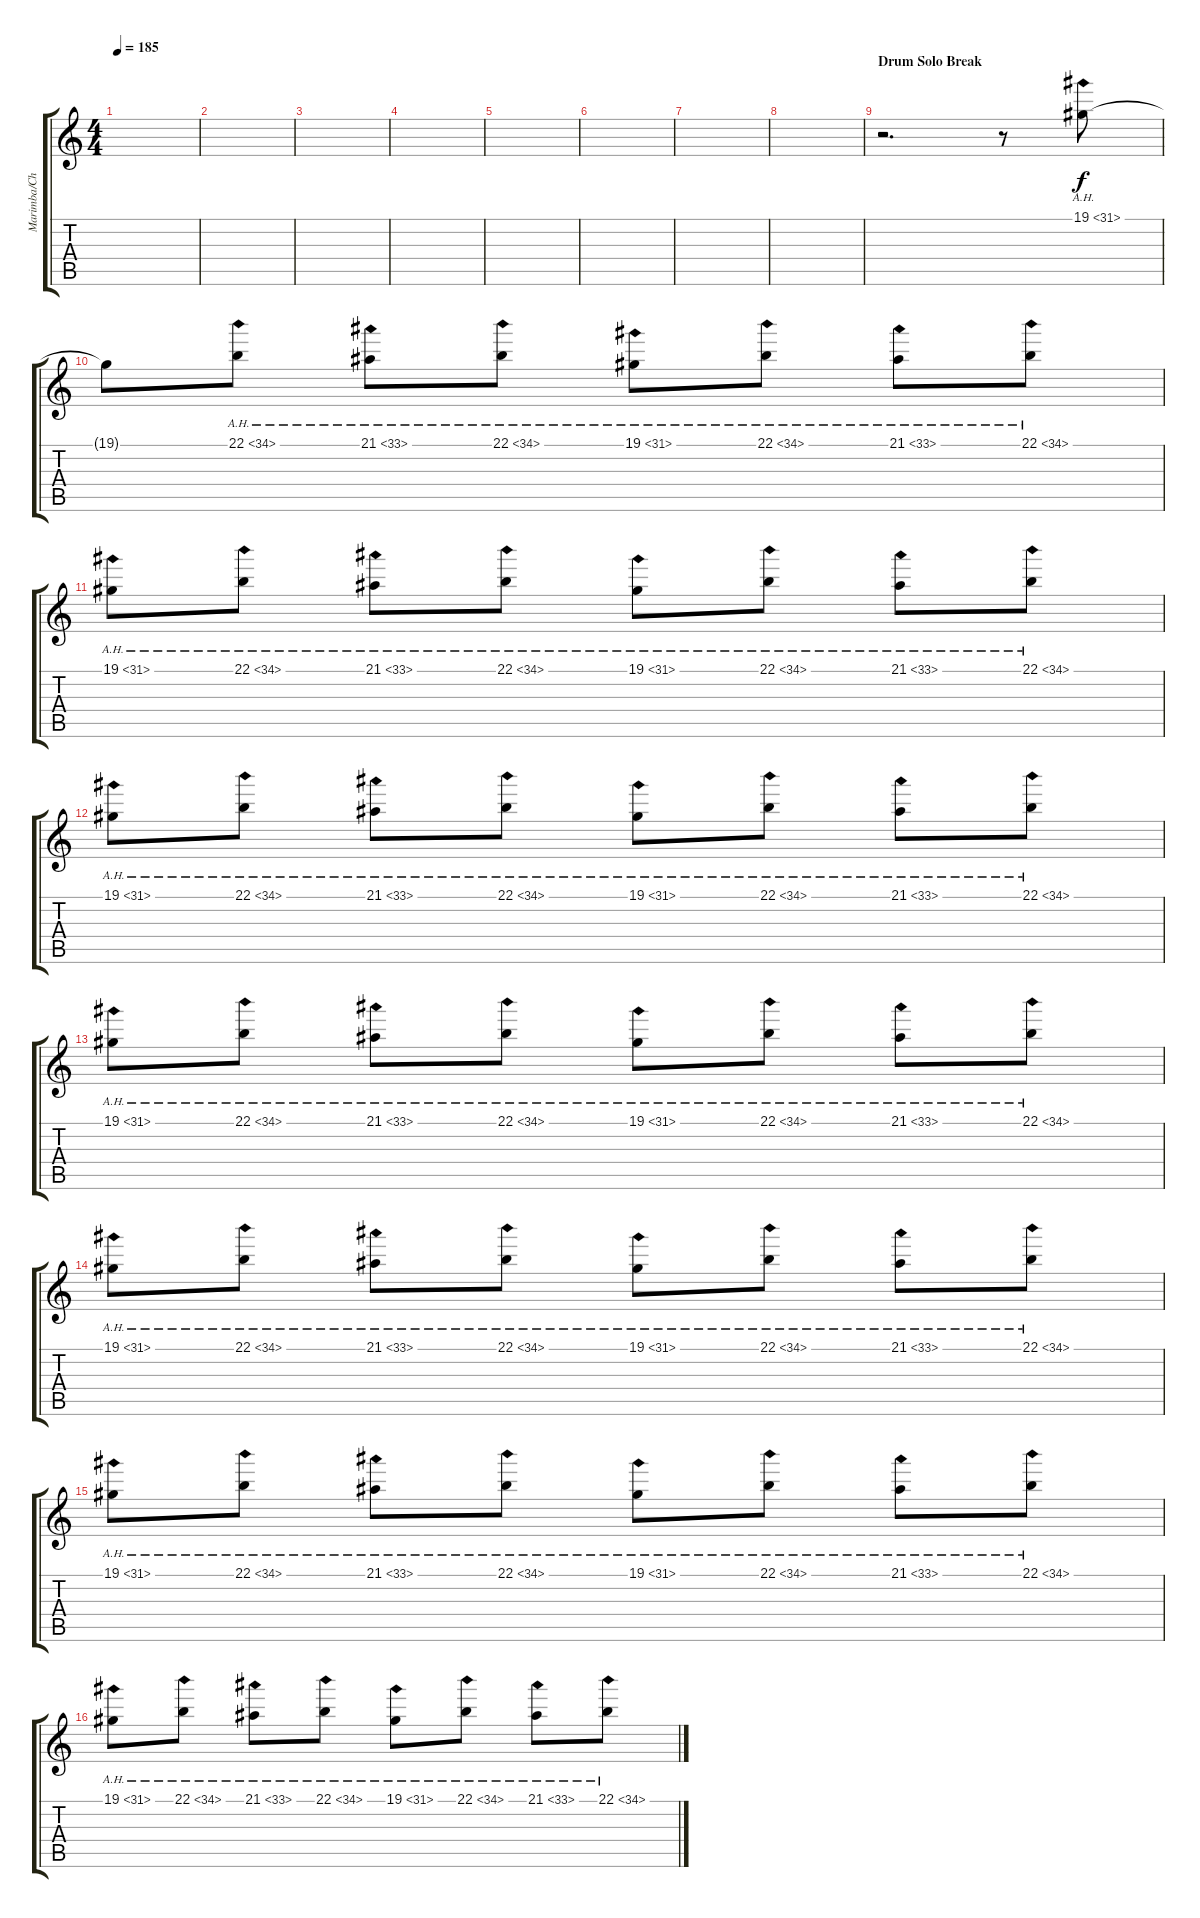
\track ("Marimba/Church Organ" "Marimba/Ch") {instrument churchorgan}
\staff {score tabs}
\tuning (Db4 Ab3 E3 B2 Gb2 Db2) {hide}
\ts (4 4)
\tempo 185
\clef g2
\ks c
|
|
|
|
|
|
|
|
\section ("" "Drum Solo Break")
r.2{d volume 16 instrument xylophone} r.8 19.1{ah 12}.8 |
19.1{t}.8 22.1{ah 12}.8 21.1{ah 12}.8 22.1{ah 12}.8 19.1{ah 12}.8 22.1{ah 12}.8 21.1{ah 12}.8 22.1{ah 12}.8 |
19.1{ah 12}.8 22.1{ah 12}.8 21.1{ah 12}.8 22.1{ah 12}.8 19.1{ah 12}.8 22.1{ah 12}.8 21.1{ah 12}.8 22.1{ah 12}.8 |
19.1{ah 12}.8 22.1{ah 12}.8 21.1{ah 12}.8 22.1{ah 12}.8 19.1{ah 12}.8 22.1{ah 12}.8 21.1{ah 12}.8 22.1{ah 12}.8 |
19.1{ah 12}.8 22.1{ah 12}.8 21.1{ah 12}.8 22.1{ah 12}.8 19.1{ah 12}.8 22.1{ah 12}.8 21.1{ah 12}.8 22.1{ah 12}.8 |
19.1{ah 12}.8{volume 10} 22.1{ah 12}.8 21.1{ah 12}.8 22.1{ah 12}.8 19.1{ah 12}.8 22.1{ah 12}.8 21.1{ah 12}.8 22.1{ah 12}.8 |
19.1{ah 12}.8 22.1{ah 12}.8 21.1{ah 12}.8 22.1{ah 12}.8 19.1{ah 12}.8 22.1{ah 12}.8 21.1{ah 12}.8 22.1{ah 12}.8 |
19.1{ah 12}.8 22.1{ah 12}.8 21.1{ah 12}.8 22.1{ah 12}.8 19.1{ah 12}.8 22.1{ah 12}.8 21.1{ah 12}.8 22.1{ah 12}.8
